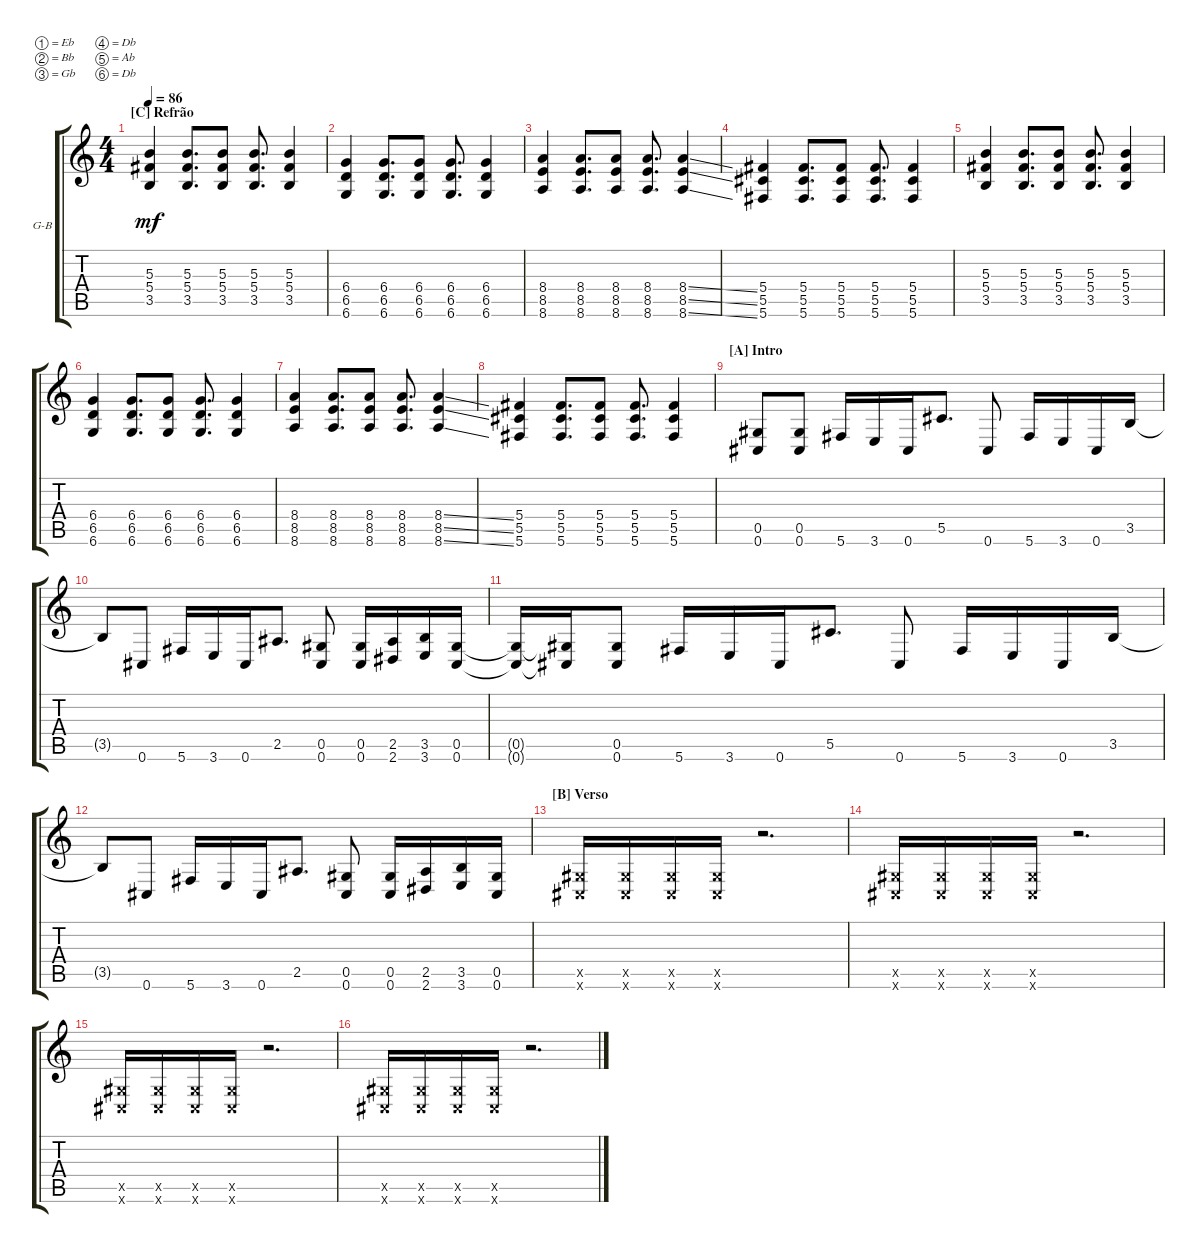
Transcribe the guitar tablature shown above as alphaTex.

\defaultSystemsLayout 4
\bracketExtendMode groupsimilarinstruments
\firstSystemTrackNameOrientation horizontal
\otherSystemsTrackNameOrientation horizontal
\track ("Guitar Base" "G-B") {instrument acousticguitarsteel}
\staff {score tabs}
\tuning (Eb4 Bb3 Gb3 Db3 Ab2 Db2)
\ts (4 4)
\section ("C" "Refrão")
\tempo 86
\clef g2
\scale
1.03909
\ks c
(3.5 5.4 5.3).4{dy mf} (3.5 5.4 5.3).8{d} (3.5 5.4 5.3).8 (3.5 5.4 5.3).8{d} (3.5 5.4 5.3).4 |
\scale
0.960908 (6.6 6.5 6.4).4 (6.6 6.5 6.4).8{d} (6.6 6.5 6.4).8 (6.6 6.5 6.4).8{d} (6.6 6.5 6.4).4 |
\scale
1.03909 (8.6 8.5 8.4).4 (8.6 8.5 8.4).8{d} (8.6 8.5 8.4).8 (8.6 8.5 8.4).8{d} (8.6{ss} 8.5{ss} 8.4{ss}).4 |
\scale
0.960908 (5.6 5.5 5.4).4 (5.6 5.5 5.4).8{d} (5.6 5.5 5.4).8 (5.6 5.5 5.4).8{d} (5.6 5.5 5.4).4 |
\scale
1.03909 (3.5 5.4 5.3).4 (3.5 5.4 5.3).8{d} (3.5 5.4 5.3).8 (3.5 5.4 5.3).8{d} (3.5 5.4 5.3).4 |
\scale
0.960908 (6.6 6.5 6.4).4 (6.6 6.5 6.4).8{d} (6.6 6.5 6.4).8 (6.6 6.5 6.4).8{d} (6.6 6.5 6.4).4 |
\scale
1.03909 (8.6 8.5 8.4).4 (8.6 8.5 8.4).8{d} (8.6 8.5 8.4).8 (8.6 8.5 8.4).8{d} (8.6{ss} 8.5{ss} 8.4{ss}).4 |
\scale
0.960908 (5.6 5.5 5.4).4 (5.6 5.5 5.4).8{d} (5.6 5.5 5.4).8 (5.6 5.5 5.4).8{d} (5.6 5.5 5.4).4 |
\section ("A" "Intro")
\scale
1.03909 (0.6 0.5).8 (0.6 0.5).8 5.6.16 3.6.16 0.6.16 5.5.8{d} 0.6.8 5.6.16 3.6.16 0.6.16 3.5.16 |
\scale
0.960908 3.5{t}.8 0.6.8 5.6.16 3.6.16 0.6.16 2.5.8{d} (0.6 0.5).8 (0.5 0.6).16 (2.6 2.5).16 (3.5 3.6).16 (0.6 0.5).16 |
\scale
1.03909 (0.6{t} 0.5{t}).16 (0.5{t} 0.6{t}).16 (0.6 0.5).8 5.6.16 3.6.16 0.6.16 5.5.8{d} 0.6.8 5.6.16 3.6.16 0.6.16 3.5.16 |
\scale
0.960908 3.5{t}.8 0.6.8 5.6.16 3.6.16 0.6.16 2.5.8{d} (0.6 0.5).8 (0.5 0.6).16 (2.6 2.5).16 (3.5 3.6).16 (0.6 0.5).16 |
\section ("B" "Verso")
\scale
1.03909 (0.6{x} 0.5{x}).16 (0.6{x} 0.5{x}).16 (0.6{x} 0.5{x}).16 (0.6{x} 0.5{x}).16 r.2{d} |
\scale
0.960908 (0.6{x} 0.5{x}).16 (0.6{x} 0.5{x}).16 (0.6{x} 0.5{x}).16 (0.6{x} 0.5{x}).16 r.2{d} |
\scale
1.03909 (0.6{x} 0.5{x}).16 (0.6{x} 0.5{x}).16 (0.6{x} 0.5{x}).16 (0.6{x} 0.5{x}).16 r.2{d} |
\scale
0.960908 (0.6{x} 0.5{x}).16 (0.6{x} 0.5{x}).16 (0.6{x} 0.5{x}).16 (0.6{x} 0.5{x}).16 r.2{d}
